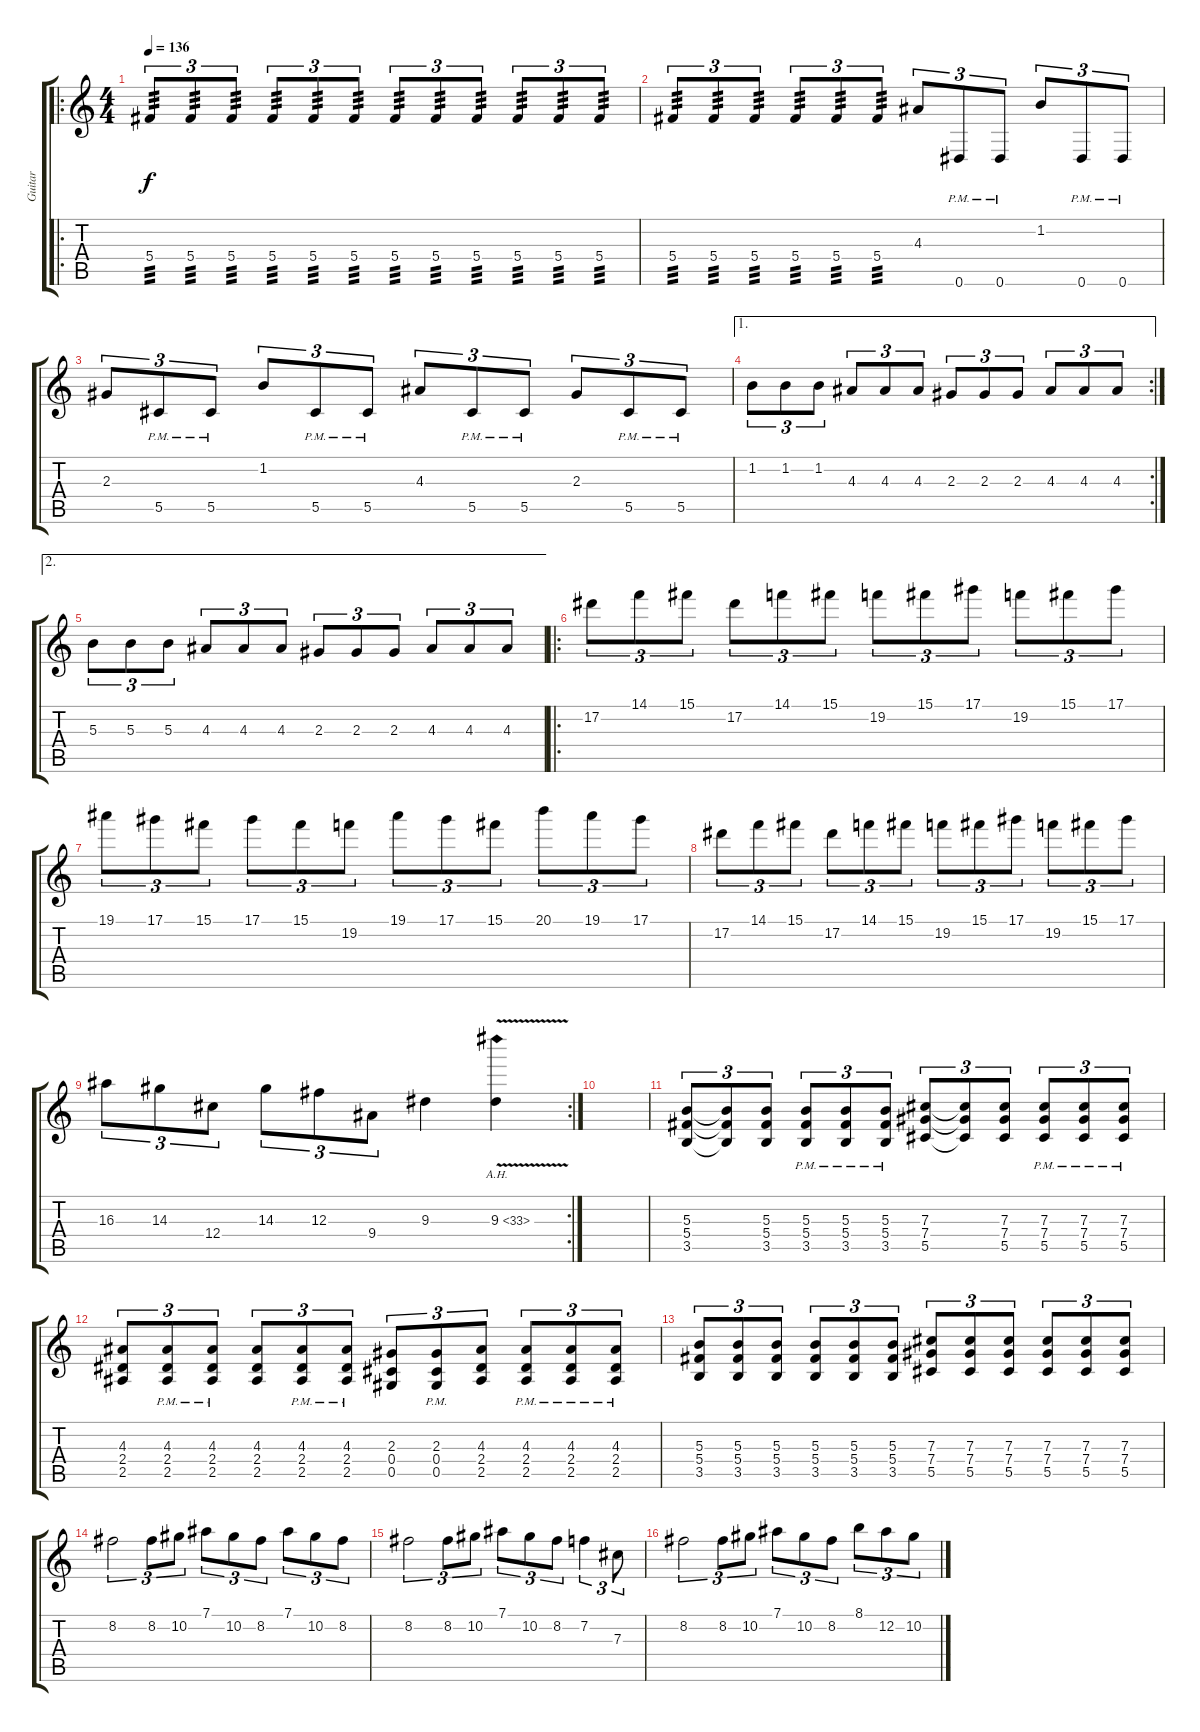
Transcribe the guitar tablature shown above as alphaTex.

\track ("Guitar" "Guitar") {instrument distortionguitar}
\staff {score tabs}
\tuning (Eb4 Bb3 Gb3 Db3 Ab2 Eb2) {hide}
\ro
\ts (4 4)
\tempo 136
\clef g2
\ks c
5.4.8{tu (3 2) tp 3 dy f} 5.4.8{tu (3 2) tp 3} 5.4.8{tu (3 2) tp 3} 5.4.8{tu (3 2) tp 3} 5.4.8{tu (3 2) tp 3} 5.4.8{tu (3 2) tp 3} 5.4.8{tu (3 2) tp 3} 5.4.8{tu (3 2) tp 3} 5.4.8{tu (3 2) tp 3} 5.4.8{tu (3 2) tp 3} 5.4.8{tu (3 2) tp 3} 5.4.8{tu (3 2) tp 3} |
5.4.8{tu (3 2) tp 3} 5.4.8{tu (3 2) tp 3} 5.4.8{tu (3 2) tp 3} 5.4.8{tu (3 2) tp 3} 5.4.8{tu (3 2) tp 3} 5.4.8{tu (3 2) tp 3} 4.3.8{tu (3 2)} 0.6{pm}.8{tu (3 2)} 0.6{pm}.8{tu (3 2)} 1.2.8{tu (3 2)} 0.6{pm}.8{tu (3 2)} 0.6{pm}.8{tu (3 2)} |
2.3.8{tu (3 2)} 5.5{pm}.8{tu (3 2)} 5.5{pm}.8{tu (3 2)} 1.2.8{tu (3 2)} 5.5{pm}.8{tu (3 2)} 5.5{pm}.8{tu (3 2)} 4.3.8{tu (3 2)} 5.5{pm}.8{tu (3 2)} 5.5{pm}.8{tu (3 2)} 2.3.8{tu (3 2)} 5.5{pm}.8{tu (3 2)} 5.5{pm}.8{tu (3 2)} |
\ae 1
\rc 2
1.2.8{tu (3 2)} 1.2.8{tu (3 2)} 1.2.8{tu (3 2)} 4.3.8{tu (3 2)} 4.3.8{tu (3 2)} 4.3.8{tu (3 2)} 2.3.8{tu (3 2)} 2.3.8{tu (3 2)} 2.3.8{tu (3 2)} 4.3.8{tu (3 2)} 4.3.8{tu (3 2)} 4.3.8{tu (3 2)} |
\ae 2
5.3.8{tu (3 2)} 5.3.8{tu (3 2)} 5.3.8{tu (3 2)} 4.3.8{tu (3 2)} 4.3.8{tu (3 2)} 4.3.8{tu (3 2)} 2.3.8{tu (3 2)} 2.3.8{tu (3 2)} 2.3.8{tu (3 2)} 4.3.8{tu (3 2)} 4.3.8{tu (3 2)} 4.3.8{tu (3 2)} |
\ro
17.2.8{tu (3 2)} 14.1.8{tu (3 2)} 15.1.8{tu (3 2)} 17.2.8{tu (3 2)} 14.1.8{tu (3 2)} 15.1.8{tu (3 2)} 19.2.8{tu (3 2)} 15.1.8{tu (3 2)} 17.1.8{tu (3 2)} 19.2.8{tu (3 2)} 15.1.8{tu (3 2)} 17.1.8{tu (3 2)} |
19.1.8{tu (3 2)} 17.1.8{tu (3 2)} 15.1.8{tu (3 2)} 17.1.8{tu (3 2)} 15.1.8{tu (3 2)} 19.2.8{tu (3 2)} 19.1.8{tu (3 2)} 17.1.8{tu (3 2)} 15.1.8{tu (3 2)} 20.1.8{tu (3 2)} 19.1.8{tu (3 2)} 17.1.8{tu (3 2)} |
17.2.8{tu (3 2)} 14.1.8{tu (3 2)} 15.1.8{tu (3 2)} 17.2.8{tu (3 2)} 14.1.8{tu (3 2)} 15.1.8{tu (3 2)} 19.2.8{tu (3 2)} 15.1.8{tu (3 2)} 17.1.8{tu (3 2)} 19.2.8{tu (3 2)} 15.1.8{tu (3 2)} 17.1.8{tu (3 2)} |
\rc 2
16.3.8{tu (3 2)} 14.3.8{tu (3 2)} 12.4.8{tu (3 2)} 14.3.8{tu (3 2)} 12.3.8{tu (3 2)} 9.4.8{tu (3 2)} 9.3.4 9.3{ah 24 v}.4 |
|
(5.3 5.4 3.5).8{tu (3 2)} (5.3{t} 5.4{t} 3.5{t}).8{tu (3 2)} (5.3 5.4 3.5).8{tu (3 2)} (5.3{pm} 5.4{pm} 3.5{pm}).8{tu (3 2)} (5.3{pm} 5.4{pm} 3.5{pm}).8{tu (3 2)} (5.3{pm} 5.4{pm} 3.5{pm}).8{tu (3 2)} (7.3 7.4 5.5).8{tu (3 2)} (7.3{t} 7.4{t} 5.5{t}).8{tu (3 2)} (7.3 7.4 5.5).8{tu (3 2)} (7.3{pm} 7.4{pm} 5.5{pm}).8{tu (3 2)} (7.3{pm} 7.4{pm} 5.5{pm}).8{tu (3 2)} (7.3{pm} 7.4{pm} 5.5{pm}).8{tu (3 2)} |
(4.3 2.4 2.5).8{tu (3 2)} (4.3{pm} 2.4{pm} 2.5{pm}).8{tu (3 2)} (4.3{pm} 2.4{pm} 2.5{pm}).8{tu (3 2)} (4.3 2.4 2.5).8{tu (3 2)} (4.3{pm} 2.4{pm} 2.5{pm}).8{tu (3 2)} (4.3{pm} 2.4{pm} 2.5{pm}).8{tu (3 2)} (2.3 0.4 0.5).8{tu (3 2)} (2.3{pm} 0.4{pm} 0.5{pm}).8{tu (3 2)} (4.3 2.4 2.5).8{tu (3 2)} (4.3{pm} 2.4{pm} 2.5{pm}).8{tu (3 2)} (4.3{pm} 2.4{pm} 2.5{pm}).8{tu (3 2)} (4.3{pm} 2.4{pm} 2.5{pm}).8{tu (3 2)} |
(5.3 5.4 3.5).8{tu (3 2)} (5.3 5.4 3.5).8{tu (3 2)} (5.3 5.4 3.5).8{tu (3 2)} (5.3 5.4 3.5).8{tu (3 2)} (5.3 5.4 3.5).8{tu (3 2)} (5.3 5.4 3.5).8{tu (3 2)} (7.3 7.4 5.5).8{tu (3 2)} (7.3 7.4 5.5).8{tu (3 2)} (7.3 7.4 5.5).8{tu (3 2)} (7.3 7.4 5.5).8{tu (3 2)} (7.3 7.4 5.5).8{tu (3 2)} (7.3 7.4 5.5).8{tu (3 2)} |
8.2.2{tu (3 2)} 8.2.8{tu (3 2)} 10.2.8{tu (3 2)} 7.1.8{tu (3 2)} 10.2.8{tu (3 2)} 8.2.8{tu (3 2)} 7.1.8{tu (3 2)} 10.2.8{tu (3 2)} 8.2.8{tu (3 2)} |
8.2.2{tu (3 2)} 8.2.8{tu (3 2)} 10.2.8{tu (3 2)} 7.1.8{tu (3 2)} 10.2.8{tu (3 2)} 8.2.8{tu (3 2)} 7.2.4{tu (3 2)} 7.3.8{tu (3 2)} |
8.2.2{tu (3 2)} 8.2.8{tu (3 2)} 10.2.8{tu (3 2)} 7.1.8{tu (3 2)} 10.2.8{tu (3 2)} 8.2.8{tu (3 2)} 8.1.8{tu (3 2)} 12.2.8{tu (3 2)} 10.2.8{tu (3 2)}
